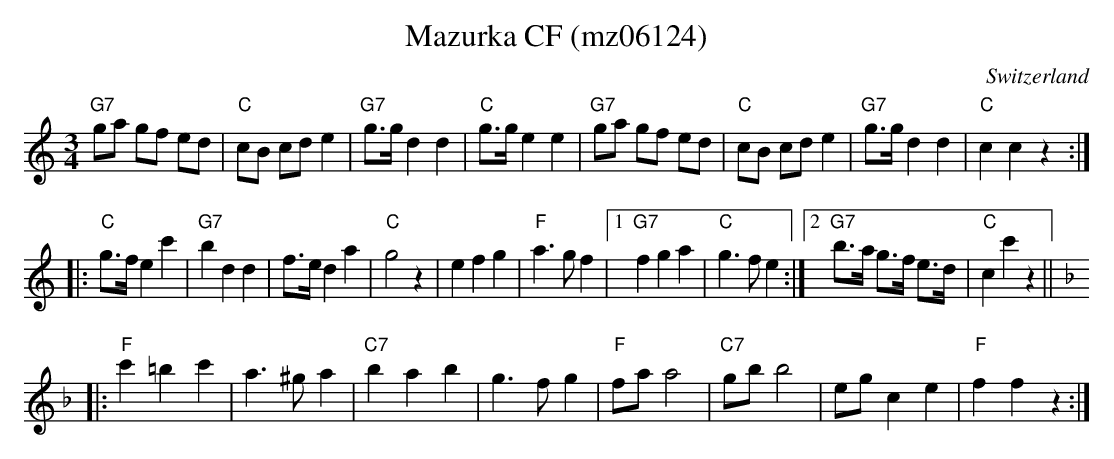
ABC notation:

X:1
T: Mazurka CF (mz06124)
O:Switzerland
M:3/4
L:1/8
K:C %%MIDI gchordon
"G7"ga gf ed | "C"cB cd e2 | "G7"g>g d2d2 | "C"g>g e2e2 | "G7"ga gf ed | "C"cB cd e2 | "G7"g>g d2d2 | "C"c2c2z2 ::
"C"g>f e2c'2 | "G7"b2d2d2 | f>e d2a2 | "C"g4z2 | e2f2g2 | "F"a3gf2 |1 "G7"f2g2a2 | "C"g3fe2 :|2 "G7"b>a g>f e>d | "C"c2c'2z2 || [K:F]
|: "F"c'2=b2c'2 | a3^ga2 | "C7"b2a2b2 | g3fg2 | "F"faa4 | "C7"gbb4 | egc2e2 | "F"f2f2z2 :|
